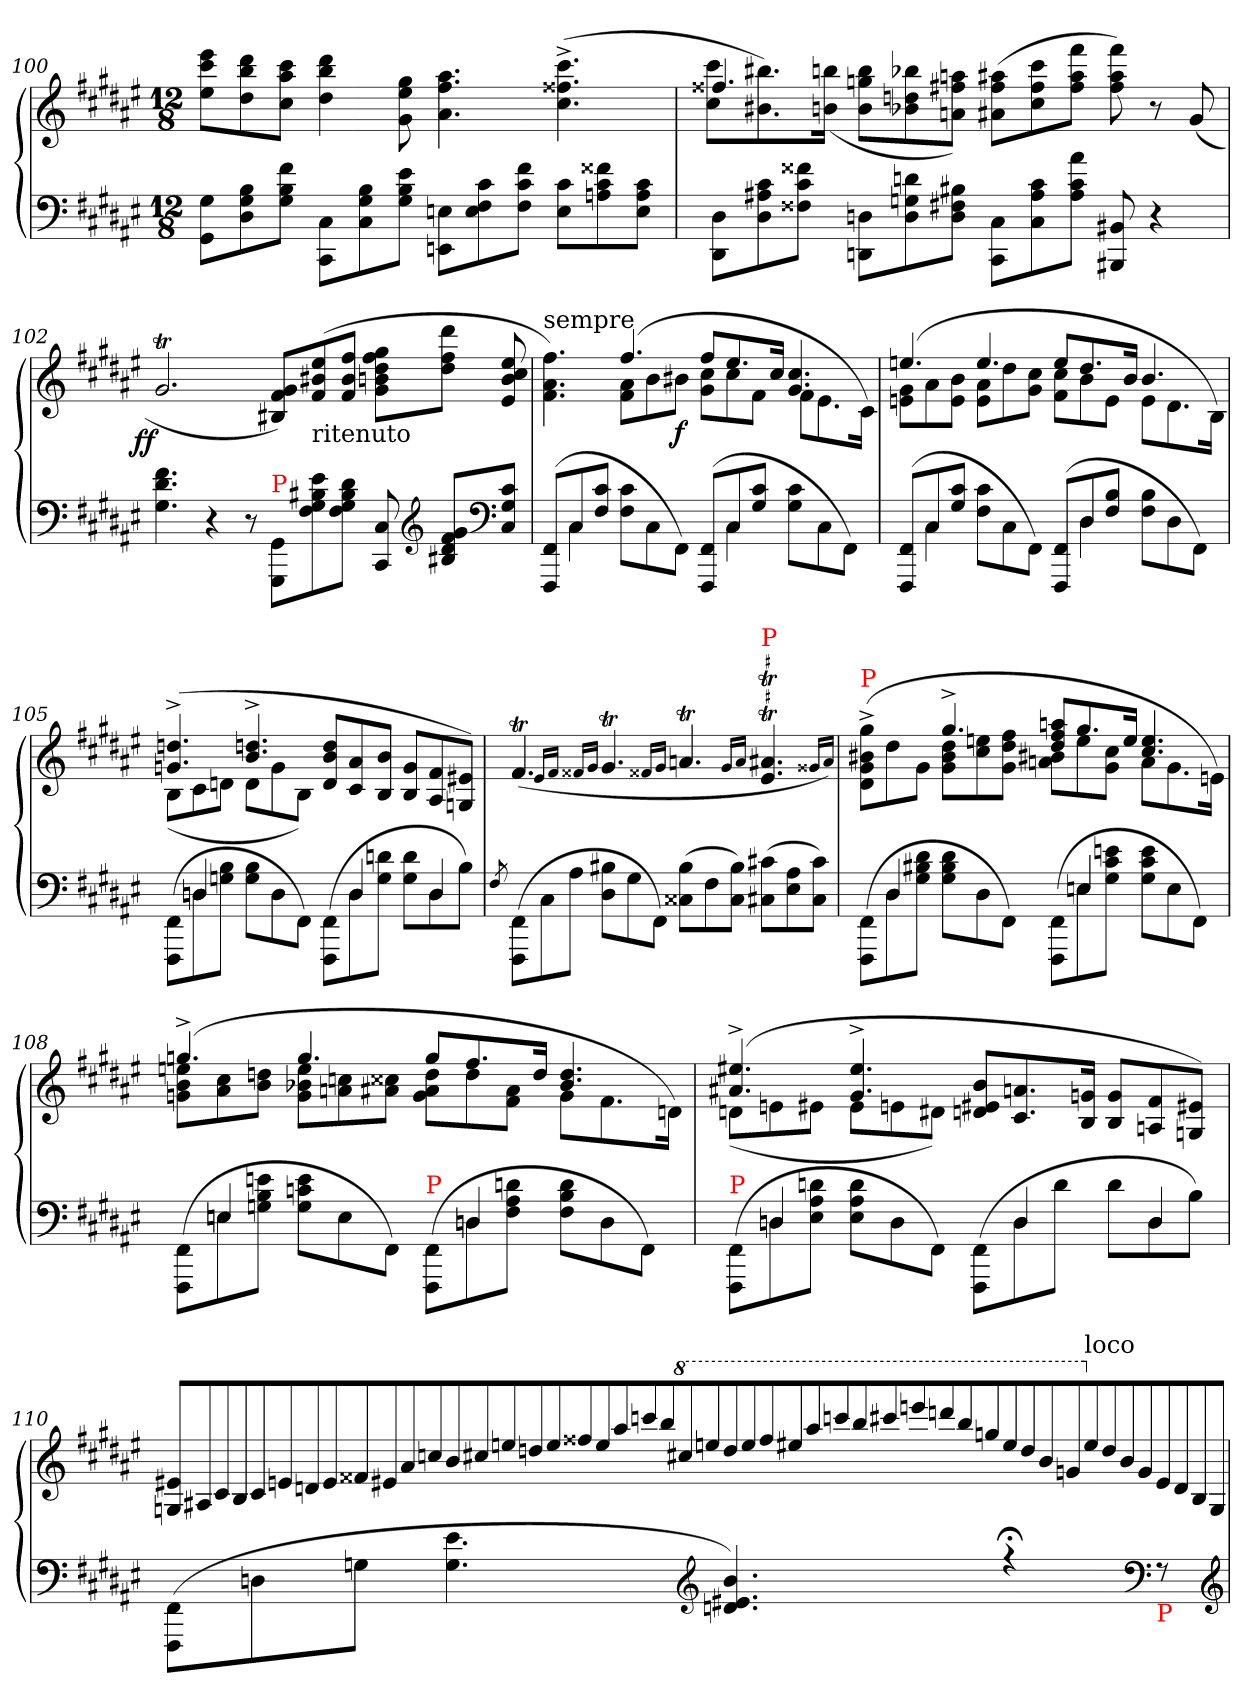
**kern	**kern	**dynam
*part1	*part1	*part1
*staff2	*staff1	*staff1/2
*clefF4	*clefG2	*
*k[f#c#g#d#a#e#]	*k[f#c#g#d#a#e#]	*
*M12/8	*M12/8	*
=100	=100	=100
8G# 8GG#L	8eee# 8ccc# 8ee#L	.
8B 8G# 8D#	8ddd# 8bb 8dd#	.
8f# 8B 8G#J	8ccc# 8aa# 8cc#J	.
8C# 8CC#L	4ddd# 4bb 4dd#	.
8B 8G# 8C#	.	.
8e# 8B 8G#J	8gg# 8ee# 8g#	.
8En 8EEnL	4.aa# 4.ff# 4.a#	.
8c# 8F# 8E	.	.
8f# 8c# 8F#J	.	.
8c# 8EL	(4.ccc#^< 4.ff##X^< 4.cc#^<	.
8f##X 8c# 8An	.	.
8c# 8A 8EJ	.	.
=101	=101	=101
*	*^	*
8D# 8DD#L	4.ff##X	8ccc# 8cc#L	.
8c# 8A#X 8D#	.	8.bb#X 8.b#X)	.
8f##X 8c# 8F##XJ	.	.	.
.	.	(>16bbn 16bnJk	.
8Dn 8DDnL	4.ryy	8bb 8ggn 8bL	.
8dn 8Gn 8D	.	8bb-X 8ddn 8b-X	.
8B#X 8F#X 8DJ	.	8aan 8ff#X 8anJ)	.
8C# 8CC#L	2.ryy	(8aa#X 8ff# 8a#XL	.
8c# 8A# 8C#	.	8ccc# 8ff# 8cc#	.
8a# 8c# 8A#J	.	8fff# 8aa# 8ff#J	.
8BB#X 8BBB#X	.	8fff# 8aa# 8ff#)	.
4r	.	8r	.
.	.	(>8g#/	.
=102	=102	=102	=102
!	!	!	!LO:DY:rj
*	*v	*v	*
4.f# 4.d# 4.G#	2.g#T	ff
4r	.	.
8r	.	.
!LO:TX:a:color=red:t=P	!	!
8GG#/ 8GGG#/L	8g# 8f# 8B#XL)	.
!	!LO:TX:b:t=ritenuto	!
8e#\ 8B#X\ 8G#\ 8F#\	(8ee# 8b#X 8f#	.
8d#\ 8B#\ 8G#\ 8F#\J	8ff# 8b# 8f#J	.
8C# 8CC#	8gg# 8ff# 8dd# 8bn 8g#L	.
*clefG2	*	*
8g# 8f# 8d# 8B#XL	8ddd# 8ff# 8dd#J	.
*clefF4	*	*
8c# 8G# 8C#J	8ee# 8cc# 8b 8e#	.
=103	=103	=103
*^	*^	*
!	!	!LO:TX:a:t=sempre	!	!
(8FF# 8FFF#L	8ryy	4.ff#\ 4.a#\ 4.f#\)	4.ryy	.
8C#	4C#	.	.	.
8c# 8F#J	.	.	.	.
8c#\ 8F#\L	4.ryy	(4.ff#	8a# 8f#L	.
8C#\	.	.	8b	.
8FF#\J)	.	.	8b#XJ	f
(8FF# 8FFF#L	8ryy	8ff#L	8cc# 8g#L	.
8C#	4C#	8.ee#	8cc#	.
8c# 8G#J	.	.	8f#J	.
.	.	16cc#Jk	.	.
8c#\ 8G#\L	4.ryy	4.cc# 4.g#	8f#L	.
8C#\	.	.	8.e#\	.
8FF#\J)	.	.	.	.
.	.	.	16c#Jk)	.
=104	=104	=104	=104	=104
(8FF# 8FFF#L	8ryy	(4.een	8g# 8enL	.
8C#	4C#	.	8a#	.
8c# 8G#J	.	.	8b 8eJ	.
8c#\ 8F#\L	4.ryy	4.ee	8a# 8eL	.
8C#\	.	.	8dd#	.
8FF#\J)	.	.	8cc# 8g#J	.
(8FF# 8FFF#L	8ryy	8eeL	8cc# 8f#L	.
8D#	4D#	8.dd#	8b	.
8B 8F#J	.	.	8eJ	.
.	.	16bJk	.	.
8B\ 8F#\L	4.ryy	4.b	8eL	.
8D#\	.	.	8.d#	.
8FF#\J)	.	.	.	.
.	.	.	16BJk)	.
=105	=105	=105	=105	=105
8ryy	(8FF# 8FFF#L	(4.ddn^> 4.gn^>	(8BL	.
4Dn	8Dn	.	8c#	.
.	8B 8GnJ	.	8dnJ	.
4.ryy	8B\ 8G\L	4.ddn^> 4.b^>	8dL	.
.	8D\	.	8g	.
.	8FF#\J)	.	8BJ)	.
8ryy	(8FF# 8FFF#L	8dd 8b 8dL	2.ryy	.
4D	8D	8a# 8c#	.	.
.	8dn 8GJ	8b 8BJ	.	.
8ryy	8d 8GL	8g 8BL	.	.
4D	8D	8f#/ 8A#/	.	.
.	8BJ)	8e#X 8GJ)	.	.
*v	*v	*	*	*
*	*v	*v	*
=106	=106	=106
8qF#/	.	.
(8FF#\ 8FFF#\L	(>4.f#T	.
8C#\	.	.
8A#\J	.	.
.	16qqe#/LL	.
.	16qqf#/JJ	.
.	16qqf##X/LL	.
.	16qqg#/JJ	.
8B#X 8D#L	4.g#T	.
8G#	.	.
8FF#J)	.	.
.	16qqf##X/LL	.
.	16qqg#/JJ	.
(8B# 8C##XL	4.anT	.
8F#	.	.
8B# 8C##J)	.	.
.	16qqg#/LL	.
.	16qqa/JJ	.
!	!LO:TX:a:color=red:t=P	!
!	!LO:TR:acc=#	!
(8c#X 8C#XL	4.a#XT< 4.e#T<	.
8A# 8E#	.	.
8c# 8C#J)	.	.
.	16qqg##XLL	.
.	16qqa#JJ)	.
=107	=107	=107
*^	*^	*
!	!	!LO:TX:a:color=red:t=P	!	!
8ryy	(8FF# 8FFF#L	4.ryy	(8gg#^> 8b#X^> 8g#^> 8d#^>L	.
4D#	8D#	.	8dd#	.
.	8d# 8B#X 8G#J	.	8g#J	.
4.ryy	8d# 8B# 8G#L	4.gg#^	8dd# 8b# 8g#L	.
.	8D#	.	8een 8cc#	.
.	8FF#J)	.	8ff# 8dd# 8g#J	.
8ryy	(8FF# 8FFF#L	8aan 8ff# 8dd#L	8b#X 8anL	.
4E	8E	8.gg#	8ee	.
.	8e 8c# 8G#J	.	8cc# 8g#J	.
.	.	16eeJk	.	.
4.ryy	8e 8c# 8G#L	4.ee 4.cc#	8aL	.
.	8E	.	8.g#	.
.	8FF#J)	.	.	.
.	.	.	16eJk)	.
=108	=108	=108	=108	=108
8ryy	(8FF# 8FFF#L	(4.ggn^>	8een 8b 8gnL	.
4En	8En	.	8cc# 8a#	.
.	8en 8B 8GnJ	.	8ddn 8bJ	.
4.ryy	8e 8cn 8GL	4.gg	8ee 8b-X 8gL	.
.	8E	.	8ccn 8an	.
.	8FF#J)	.	8cc##X 8a#XJ	.
!LO:TX:a:color=red:t=P	!	!	!	!
8ryy	(8FF#/ 8FFF#/L	8ggL	8dd 8a# 8gL	.
4Dn	8Dn\	8.ff#	8dd	.
.	8dn\ 8A#\ 8F#\J	.	8a# 8f#J	.
.	.	16ddJk	.	.
4.ryy	8d\ 8B\ 8F#\L	4.dd 4.b-	8gL	.
.	8D\	.	8.f#	.
.	8FF#\J)	.	.	.
.	.	.	16dJk)	.
=109	=109	=109	=109	=109
!LO:TX:a:color=red:t=P	!	!	!	!
8ryy	(8FF#/ 8FFF#/L	(4.ee#X^> 4.a#X^>	(8dnL	.
4Dn	8Dn\	.	8en	.
.	8dn\ 8A#\ 8E#\J	.	8e#XJ	.
4.ryy	8d\ 8A#\ 8E#\L	4.ee#^> 4.g#^>	8e#L	.
.	8D\	.	8en	.
.	8FF#\J)	.	8d#XJ)	.
8ryy	(8FF# 8FFF#L	8b 8e#X 8dnL	2.ryy	.
4D	8D	8.an 8.c#	.	.
.	8dJ	.	.	.
.	.	16gn 16BJk	.	.
8ryy	8dL	8g 8BL	.	.
4D	8D	8f# 8An	.	.
.	8BJ)	8e#X 8GnJ)	.	.
*	*	*v	*v	*
=110	=110	=110	=110
!	!	!LO:N:vis=8	!
(8FF#\ 8FFF#\L	1.rbyy	32e#X/ 32Gn/L	.
!	!	!LO:N:vis=8	!
.	.	32A#X!/	.
!	!	!LO:N:vis=8	!
.	.	32c#!/	.
!	!	!LO:N:vis=8	!
.	.	32B!/	.
!	!	!LO:N:vis=8	!
8Dn\	.	32c#!/	.
!	!	!LO:N:vis=8	!
.	.	32en!/	.
!	!	!LO:N:vis=8	!
.	.	32dn!/	.
!	!	!LO:N:vis=8	!
.	.	32e!/	.
!	!	!LO:N:vis=8	!
8Gn\J	.	32f##X!/	.
!	!	!LO:N:vis=8	!
.	.	32e#X!/	.
!	!	!LO:N:vis=8	!
.	.	32a#!/	.
!	!	!LO:N:vis=8	!
.	.	32ccn!/	.
!	!	!LO:N:vis=8	!
4.e#\ 4.G\	.	32b!/	.
!	!	!LO:N:vis=8	!
.	.	32cc#X!/	.
!	!	!LO:N:vis=8	!
.	.	32een!/	.
!	!	!LO:N:vis=8	!
.	.	32ddn!/	.
!	!	!LO:N:vis=8	!
.	.	32ee!/	.
!	!	!LO:N:vis=8	!
.	.	32ff##X!/	.
!	!	!LO:N:vis=8	!
.	.	32ee!/	.
!	!	!LO:N:vis=8	!
.	.	32aa#!/	.
!	!	!LO:N:vis=8	!
.	.	32cccn!/	.
!	!	!LO:N:vis=8	!
.	.	32bb!/	.
*	*	*8va	*
!	!	!LO:N:vis=8	!
.	.	32ccc#X!/	.
!	!	!LO:N:vis=8	!
.	.	32eeen!/	.
*clefG2	*	*	*
!	!	!LO:N:vis=8	!
4.b 4.e#X 4.dn)	.	32ddd!/	.
!	!	!LO:N:vis=8	!
.	.	32eee!/	.
!	!	!LO:N:vis=8	!
.	.	32fff##!/	.
!	!	!LO:N:vis=8	!
.	.	32eee#X!/	.
!	!	!LO:N:vis=8	!
.	.	32aaa#!/	.
!	!	!LO:N:vis=8	!
.	.	32ccccn!/	.
!	!	!LO:N:vis=8	!
.	.	32bbb!/	.
!	!	!LO:N:vis=8	!
.	.	32cccc#!/	.
!	!	!LO:N:vis=8	!
.	.	32eeeen!/	.
!	!	!LO:N:vis=8	!
.	.	32dddd!/	.
!	!	!LO:N:vis=8	!
.	.	32bbb!/	.
!	!	!LO:N:vis=8	!
.	.	32gggn!/	.
!	!	!LO:N:vis=8	!
4r;<	.	32eee#!/	.
!	!	!LO:N:vis=8	!
.	.	32ddd!/	.
!	!	!LO:N:vis=8	!
.	.	32bb!/	.
!	!	!LO:N:vis=8	!
.	.	32gg!/	.
*	*	*X8va	*
!	!	!LO:TX:a:t=loco	!
!	!	!LO:N:vis=8	!
.	.	32ee#!/	.
!	!	!LO:N:vis=8	!
.	.	32dd!/	.
!	!	!LO:N:vis=8	!
.	.	32b!/	.
!	!	!LO:N:vis=8	!
.	.	32g!/	.
*clefF4	*	*	*
!LO:TX:b:color=red:t=P	!	!	!
!	!	!LO:N:vis=8	!
8r	.	32e#!/	.
!	!	!LO:N:vis=8	!
.	.	32d!/	.
!	!	!LO:N:vis=8	!
.	.	32B!/	.
!	!	!LO:N:vis=8	!
.	.	32G!/J	.
*v	*v	*	*
*clefG2	*	*
=	=	=
*-	*-	*-
